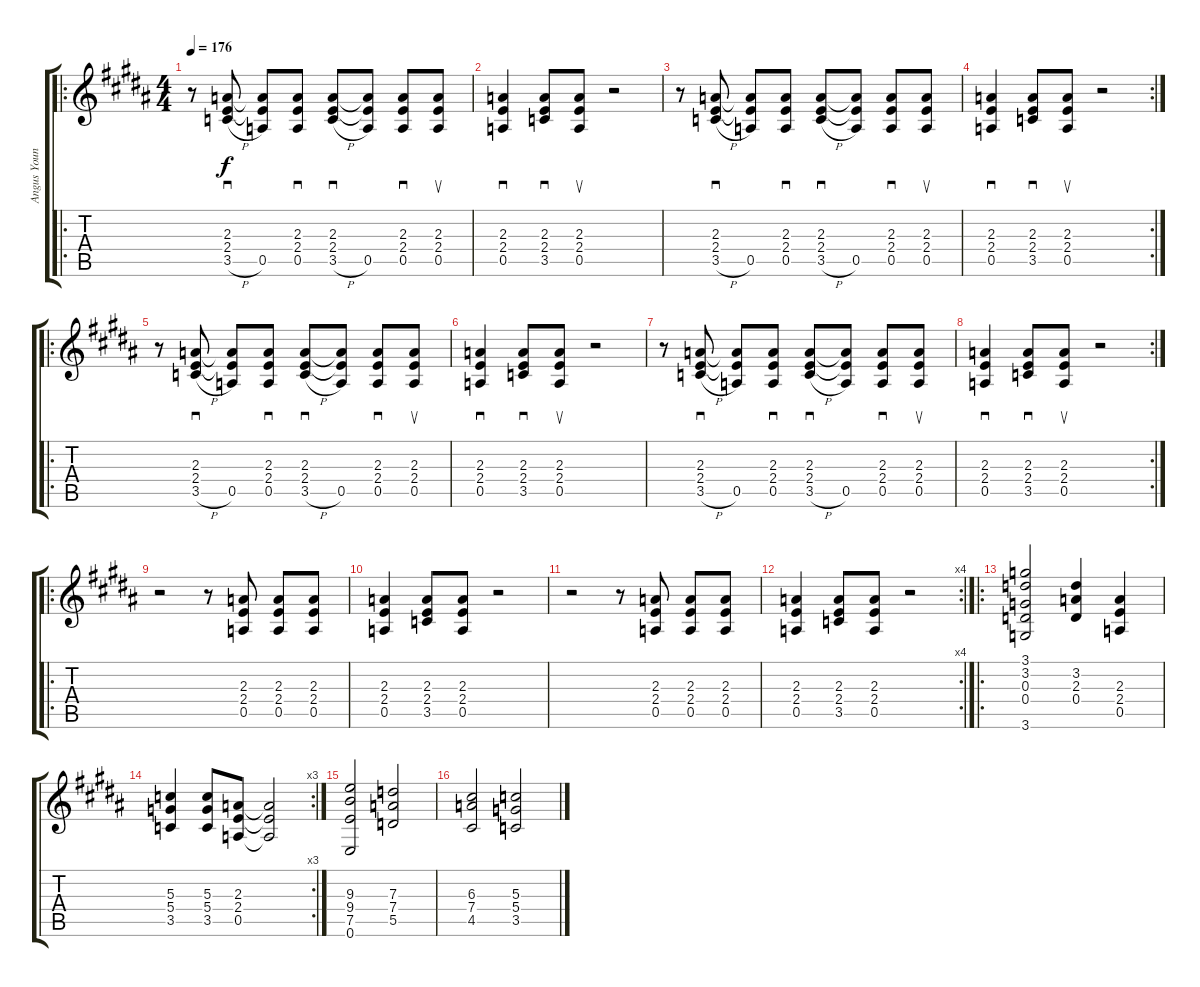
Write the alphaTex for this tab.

\track ("Angus Young" "Angus Youn") {instrument distortionguitar}
\staff {score tabs}
\tuning (E4 B3 G3 D3 A2 E2) {hide}
\ro
\ts (4 4)
\tempo 176
\clef g2
\ks b
r.8{dy f instrument distortionguitar} (2.3 2.4 3.5{h}).8{sd} (2.3{t} 2.4{t} 0.5).8 (2.3 2.4 0.5).8{sd} (2.3 2.4 3.5{h}).8{sd} (2.3{t} 2.4{t} 0.5).8 (2.3 2.4 0.5).8{sd} (2.3 2.4 0.5).8{su} |
\ks g#minor
(2.3 2.4 0.5).4{sd} (2.3 2.4 3.5).8{sd} (2.3 2.4 0.5).8{su} r.2 |
r.8 (2.3 2.4 3.5{h}).8{sd} (2.3{t} 2.4{t} 0.5).8 (2.3 2.4 0.5).8{sd} (2.3 2.4 3.5{h}).8{sd} (2.3{t} 2.4{t} 0.5).8 (2.3 2.4 0.5).8{sd} (2.3 2.4 0.5).8{su} |
\rc 2
(2.3 2.4 0.5).4{sd} (2.3 2.4 3.5).8{sd} (2.3 2.4 0.5).8{su} r.2 |
\ro
\ks b
r.8 (2.3 2.4 3.5{h}).8{sd} (2.3{t} 2.4{t} 0.5).8 (2.3 2.4 0.5).8{sd} (2.3 2.4 3.5{h}).8{sd} (2.3{t} 2.4{t} 0.5).8 (2.3 2.4 0.5).8{sd} (2.3 2.4 0.5).8{su} |
\ks g#minor
(2.3 2.4 0.5).4{sd} (2.3 2.4 3.5).8{sd} (2.3 2.4 0.5).8{su} r.2 |
r.8 (2.3 2.4 3.5{h}).8{sd} (2.3{t} 2.4{t} 0.5).8 (2.3 2.4 0.5).8{sd} (2.3 2.4 3.5{h}).8{sd} (2.3{t} 2.4{t} 0.5).8 (2.3 2.4 0.5).8{sd} (2.3 2.4 0.5).8{su} |
\rc 2
(2.3 2.4 0.5).4{sd} (2.3 2.4 3.5).8{sd} (2.3 2.4 0.5).8{su} r.2 |
\ro
\ks b
r.2 r.8 (2.3 2.4 0.5).8 (2.3 2.4 0.5).8 (2.3 2.4 0.5).8 |
\ks g#minor
(2.3 2.4 0.5).4 (2.3 2.4 3.5).8 (2.3 2.4 0.5).8 r.2 |
r.2 r.8 (2.3 2.4 0.5).8 (2.3 2.4 0.5).8 (2.3 2.4 0.5).8 |
\rc 4
(2.3 2.4 0.5).4 (2.3 2.4 3.5).8 (2.3 2.4 0.5).8 r.2 |
\ro
\ks b
(3.1 3.2 0.3 0.4 3.6).2 (3.2 2.3 0.4).4 (2.3 2.4 0.5).4 |
\rc 3
\ks g#minor
(5.3 5.4 3.5).4 (5.3 5.4 3.5).8 (2.3 2.4 0.5).8 (2.3{t} 2.4{t} 0.5{t}).2 |
\ks b
(9.3 9.4 7.5 0.6).2 (7.3 7.4 5.5).2 |
\ks g#minor
(6.3 7.4 4.5).2 (5.3 5.4 3.5).2
